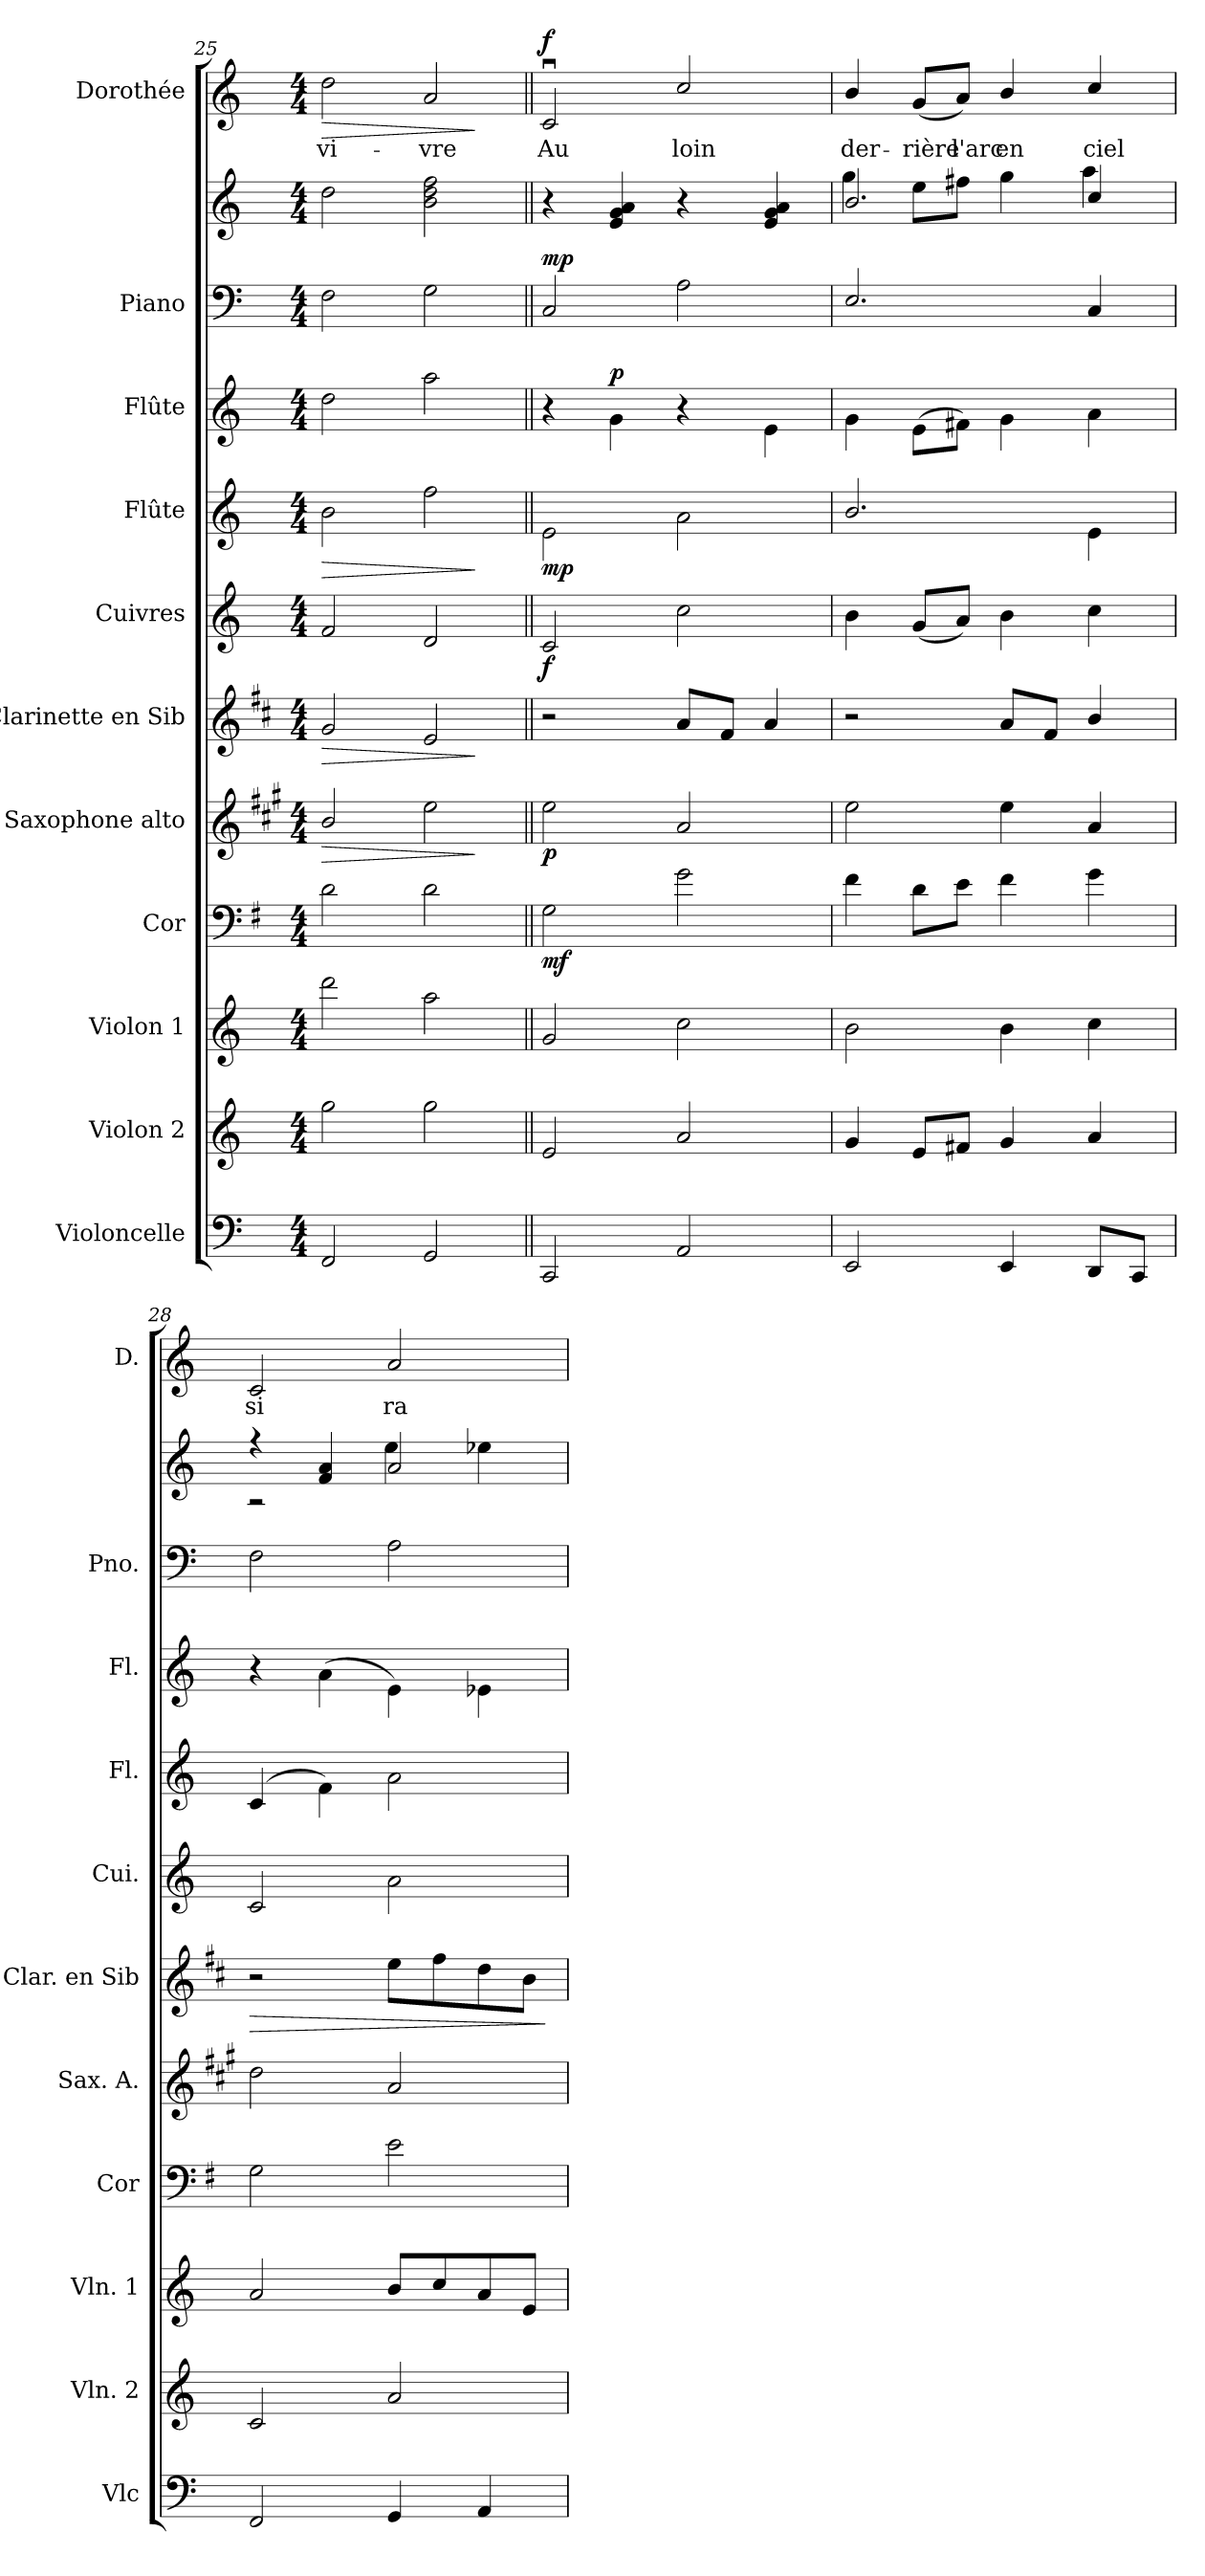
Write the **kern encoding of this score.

**kern	**kern	**kern	**kern	**dynam	**kern	**dynam	**kern	**dynam	**kern	**dynam	**kern	**dynam	**kern	**dynam	**kern	**kern	**dynam	**kern	**text	**dynam
*part11	*part10	*part9	*part8	*part8	*part7	*part7	*part6	*part6	*part5	*part5	*part4	*part4	*part3	*part3	*part2	*part2	*part2	*part1	*part1	*part1
*staff12	*staff11	*staff10	*staff9	*staff9	*staff8	*staff8	*staff7	*staff7	*staff6	*staff6	*staff5	*staff5	*staff4	*staff4	*staff3	*staff2	*staff2/3	*staff1	*staff1	*staff1
*I"Violoncelle	*I"Violon 2	*I"Violon 1	*I"Cor	*	*I"Saxophone alto	*	*I"Clarinette en Sib	*	*I"Cuivres	*	*I"Flûte	*	*I"Flûte	*	*I"Piano	*	*	*I"Dorothée	*	*
*I'Vlc	*I'Vln. 2	*I'Vln. 1	*I'Cor	*	*I'Sax. A.	*	*I'Clar. en Sib	*	*I'Cui.	*	*I'Fl.	*	*I'Fl.	*	*I'Pno.	*	*	*I'D.	*	*
*clefF4	*clefG2	*clefG2	*clefF4	*	*clefG2	*	*clefG2	*	*clefG2	*	*clefG2	*	*clefG2	*	*clefF4	*clefG2	*	*clefG2	*	*
*	*	*	*ITrd4c7	*	*ITrd5c9	*	*ITrd1c2	*	*	*	*	*	*	*	*	*	*	*	*	*
*k[]	*k[]	*k[]	*k[]	*	*k[]	*	*k[]	*	*k[]	*	*k[]	*	*k[]	*	*k[]	*k[]	*	*k[]	*	*
*M4/4	*M4/4	*M4/4	*M4/4	*	*M4/4	*	*M4/4	*	*M4/4	*	*M4/4	*	*M4/4	*	*M4/4	*M4/4	*	*M4/4	*	*
=25	=25	=25	=25	=25	=25	=25	=25	=25	=25	=25	=25	=25	=25	=25	=25	=25	=25	=25	=25	=25
!	!	!	!	!	!	!LO:HP:b	!	!LO:HP:b	!	!	!	!LO:HP:b	!	!	!	!	!	!	!LO:LY:b	!LO:HP:b
2FF/	2gg\	2ddd\	2G\	.	2d/	>	2f/	>	2f/	.	2b\	>	2dd\	.	2F\	2dd\	.	2dd\	vi-	>
!	!	!	!	!	!	!	!	!	!	!	!	!	!	!	!	!	!	!	!LO:LY:b	!
2GG/	2gg\	2aa\	2G\	.	2g\	.	2d/	.	2d/	.	2ff\	.	2aa\	.	2G\	2b\ 2dd\ 2ff\	.	2a/	-vre	.
.	.	.	.	.	.	]	.	]	.	.	.	]	.	.	.	.	.	.	.	]
!!LO:PB:g=z
=26||	=26||	=26||	=26||	=26||	=26||	=26||	=26||	=26||	=26||	=26||	=26||	=26||	=26||	=26||	=26||	=26||	=26||	=26||	=26||	=26||
!	!	!	!	!LO:DY:b	!	!LO:DY:b	!	!	!	!LO:DY:b	!	!LO:DY:b	!	!	!	!	!LO:DY:a=2	!	!LO:LY:b	!LO:DY:b
2CC/	2e/	2g/	2C\	mf	2g\	p	2r	.	2c/	f	2e\	mp	4r	.	2C/	4r	mp	2cu/	Au	f
!	!	!	!	!	!	!	!	!	!	!	!	!	!	!LO:DY:a	!	!	!	!	!	!
.	.	.	.	.	.	.	.	.	.	.	.	.	4g\	p	.	4e/ 4g/ 4a/	.	.	.	.
!	!	!	!	!	!	!	!	!	!	!	!	!	!	!	!	!	!	!	!LO:LY:b	!
2AA/	2a/	2cc\	2c\	.	2c/	.	8g/L	.	2cc\	.	2a\	.	4r	.	2A\	4r	.	2cc/	loin	.
.	.	.	.	.	.	.	8e/J	.	.	.	.	.	.	.	.	.	.	.	.	.
.	.	.	.	.	.	.	4g/	.	.	.	.	.	4e\	.	.	4e/ 4g/ 4a/	.	.	.	.
=27	=27	=27	=27	=27	=27	=27	=27	=27	=27	=27	=27	=27	=27	=27	=27	=27	=27	=27	=27	=27
*	*	*	*	*	*	*	*	*	*	*	*	*	*	*	*	*^	*	*	*	*
!	!	!	!	!	!	!	!	!	!	!	!	!	!	!	!	!	!	!	!	!LO:LY:b	!
2EE/	4g/	2b\	4B\	.	2g\	.	2r	.	4b\	.	2.b/	.	4g\	.	2.E/	2.b/	4gg\	.	4b/	der-	.
!	!	!	!	!	!	!	!	!	!	!	!	!	!	!	!	!	!	!	!	!LO:LY:b	!
.	8e/L	.	8G\L	.	.	.	.	.	(8g/L	.	.	.	(8e\L	.	.	.	8ee\L	.	(8g/L	-rière	.
!	!	!	!	!	!	!	!	!	!	!	!	!	!	!	!	!	!	!	!	!LO:LY:b	!
.	8f#X/J	.	8A\J	.	.	.	.	.	8a/J)	.	.	.	8f#X\J)	.	.	.	8ff#X\J	.	8a/J)	l'arc	.
!	!	!	!	!	!	!	!	!	!	!	!	!	!	!	!	!	!	!	!	!LO:LY:b	!
4EE/	4g/	4b\	4B\	.	4g\	.	8g/L	.	4b\	.	.	.	4g\	.	.	.	4gg\	.	4b/	en	.
.	.	.	.	.	.	.	8e/J	.	.	.	.	.	.	.	.	.	.	.	.	.	.
!	!	!	!	!	!	!	!	!	!	!	!	!	!	!	!	!	!	!	!	!LO:LY:b	!
8DD/L	4a/	4cc\	4c\	.	4c/	.	4a/	.	4cc\	.	4e\	.	4a\	.	4C/	4cc/	4aa\	.	4cc/	ciel	.
8CC/J	.	.	.	.	.	.	.	.	.	.	.	.	.	.	.	.	.	.	.	.	.
=28	=28	=28	=28	=28	=28	=28	=28	=28	=28	=28	=28	=28	=28	=28	=28	=28	=28	=28	=28	=28	=28
!	!	!	!	!	!	!	!	!LO:HP:b	!	!	!	!	!	!	!	!	!	!	!	!LO:LY:b	!
2FF/	2c/	2a/	2C\	.	2f\	.	2r	>	2c/	.	(4c/	.	4r	.	2F\	4r	2r	.	2c/	si	.
.	.	.	.	.	.	.	.	.	.	.	4f\)	.	(4a\	.	.	4f/ 4a/	.	.	.	.	.
!	!	!	!	!	!	!	!	!	!	!	!	!	!	!	!	!	!	!	!	!LO:LY:b	!
4GG/	2a/	8b/L	2A\	.	2c/	.	8dd\L	.	2a\	.	2a\	.	4e\)	.	2A\	2a/	4ee\	.	2a/	ra-	.
.	.	8cc/	.	.	.	.	8ee\	.	.	.	.	.	.	.	.	.	.	.	.	.	.
4AA/	.	8a/	.	.	.	.	8cc\	.	.	.	.	.	4e-X\	.	.	.	4ee-X\	.	.	.	.
.	.	8e/J	.	.	.	.	8a\J	.	.	.	.	.	.	.	.	.	.	.	.	.	.
*	*	*	*	*	*	*	*	*	*	*	*	*	*	*	*	*v	*v	*	*	*	*
.	.	.	.	.	.	.	.	]	.	.	.	.	.	.	.	.	.	.	.	.
=	=	=	=	=	=	=	=	=	=	=	=	=	=	=	=	=	=	=	=	=
*-	*-	*-	*-	*-	*-	*-	*-	*-	*-	*-	*-	*-	*-	*-	*-	*-	*-	*-	*-	*-
